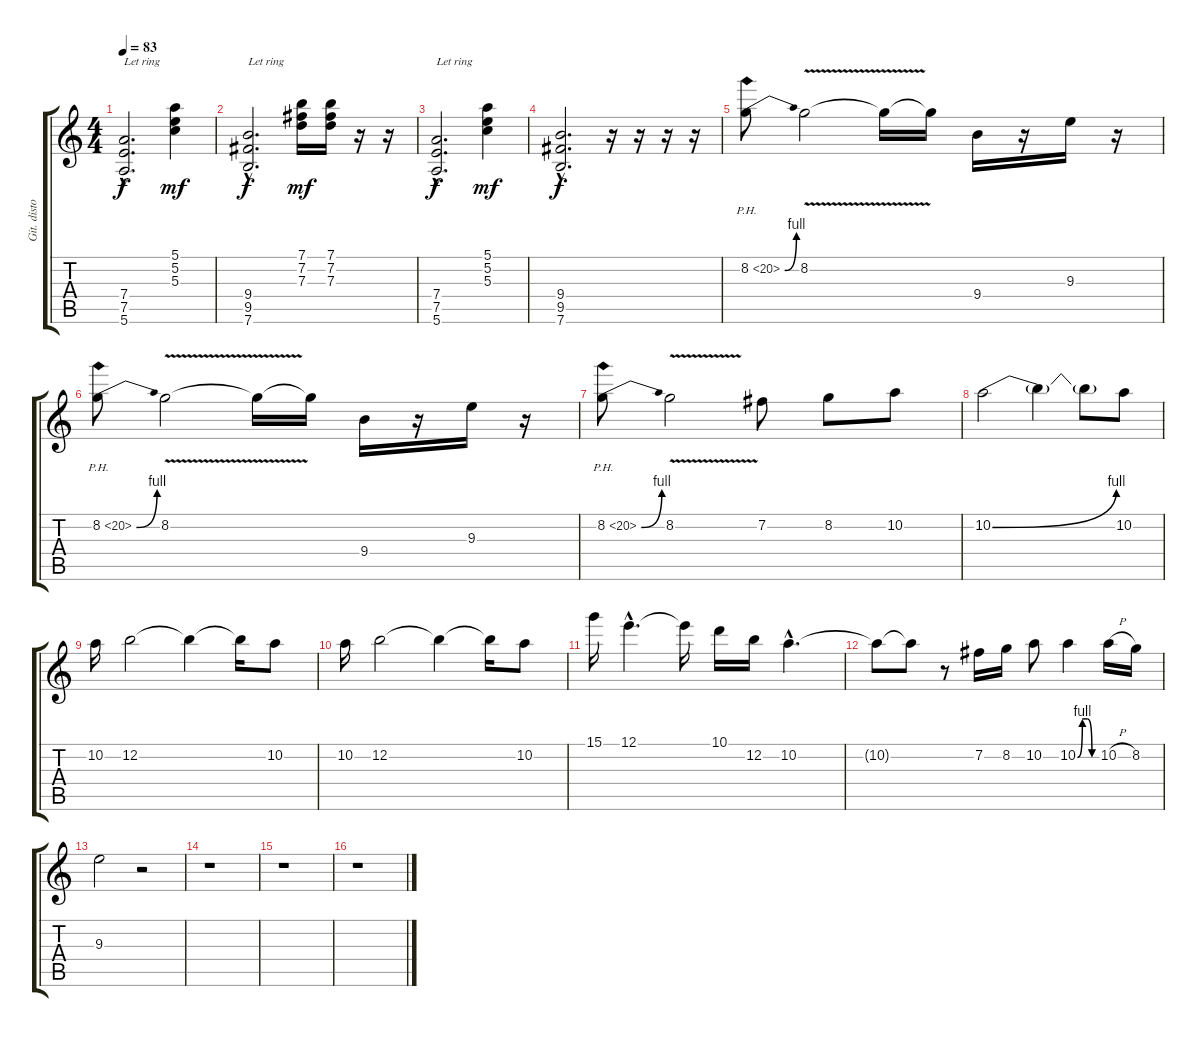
\track ("Git. disto." "Git. disto") {instrument overdrivenguitar}
\staff {score tabs}
\tuning (E4 B3 G3 D3 A2 E2) {hide}
\ts (4 4)
\tempo 83
\clef g2
\ks c
(7.4{hac} 7.5{hac} 5.6{hac}).2{d txt "Let ring " dy f} (5.1 5.2 5.3).4{dy mf} |
(9.4{hac} 9.5{hac} 7.6{hac}).2{d txt "Let ring" dy f} (7.1 7.2 7.3).16{dy mf} (7.1 7.2 7.3).16 r.16 r.16 |
(7.4{hac} 7.5{hac} 5.6{hac}).2{d txt "Let ring " dy f} (5.1 5.2 5.3).4{dy mf} |
(9.4{hac} 9.5{hac} 7.6{hac}).2{d dy f} r.16 r.16 r.16 r.16 |
8.2{be (bend 0 0 60 4) ph 12}.8 8.2{v}.2 8.2{t}.16 8.2{t}.16 9.4.16 r.16 9.3.16 r.16 |
8.2{be (bend 0 0 60 4) ph 12}.8 8.2{v}.2 8.2{t}.16 8.2{t}.16 9.4.16 r.16 9.3.16 r.16 |
8.2{be (bend 0 0 60 4) ph 12}.8 8.2{v}.2 7.2.8 8.2.8 10.2.8 |
10.2{be (bend 0 0 60 4)}.2 10.2{t}.4 10.2{t}.8 10.2.8 |
10.2.16 12.2.2 12.2{t}.4 12.2{t}.16 10.2.8 |
10.2.16 12.2.2 12.2{t}.4 12.2{t}.16 10.2.8 |
15.1.16 12.1{hac}.4{d} 12.1{t}.16 10.1.16 12.2.16 10.2{hac}.4{d} |
10.2{t}.8 10.2{t}.8 r.8 7.2.16 8.2.16 10.2.8 10.2{be (custom 0 0 15 4 30 4 45 0 60 0)}.4 10.2{h}.16 8.2.16 |
9.3.2 r.2 |
r.1 |
r.1 |
r.1
